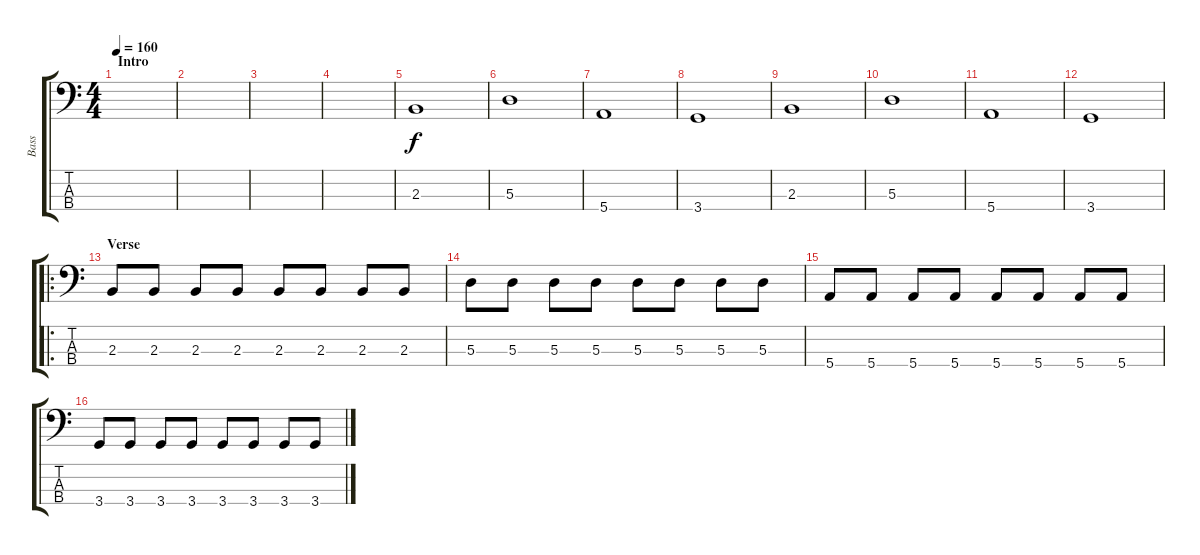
\track ("Bass" "Bass") {instrument fretlessbass}
\staff {score tabs}
\tuning (G2 D2 A1 E1) {hide}
\ts (4 4)
\section ("" "Intro")
\tempo 160
\clef f4
\ks c
|
|
|
|
2.3.1 |
5.3.1 |
5.4.1 |
3.4.1 |
2.3.1 |
5.3.1 |
5.4.1 |
3.4.1 |
\ro
\section ("" "Verse")
2.3.8 2.3.8 2.3.8 2.3.8 2.3.8 2.3.8 2.3.8 2.3.8 |
5.3.8 5.3.8 5.3.8 5.3.8 5.3.8 5.3.8 5.3.8 5.3.8 |
5.4.8 5.4.8 5.4.8 5.4.8 5.4.8 5.4.8 5.4.8 5.4.8 |
3.4.8 3.4.8 3.4.8 3.4.8 3.4.8 3.4.8 3.4.8 3.4.8
